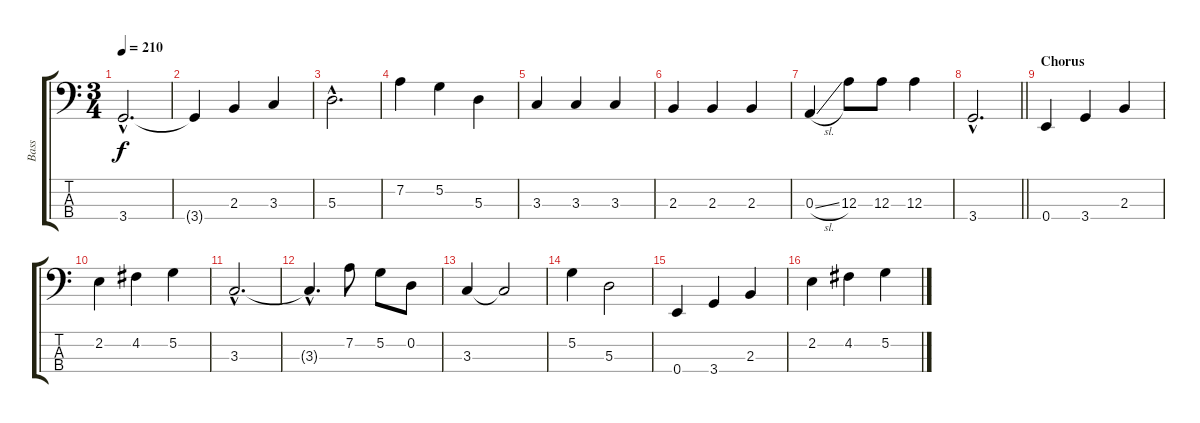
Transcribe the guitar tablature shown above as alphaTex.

\track ("Bass" "Bass") {instrument electricbassfinger}
\staff {score tabs}
\tuning (G2 D2 A1 E1) {hide}
\ts (3 4)
\tempo 210
\clef f4
\ks c
3.4{hac}.2{d dy f} |
3.4{t}.4 2.3.4 3.3.4 |
5.3{hac}.2{d} |
7.2.4 5.2.4 5.3.4 |
3.3.4 3.3.4 3.3.4 |
2.3.4 2.3.4 2.3.4 |
0.3{sl}.4 12.3.8 12.3.8 12.3.4 |
\barLineRight lightlight
3.4{hac}.2{d} |
\section ("" "Chorus")
0.4.4 3.4.4 2.3.4 |
2.2.4 4.2.4 5.2.4 |
3.3{hac}.2{d} |
3.3{hac t}.4{d} 7.2.8 5.2.8 0.2.8 |
3.3.4 3.3{t}.2 |
5.2.4 5.3.2 |
0.4.4 3.4.4 2.3.4 |
2.2.4 4.2.4 5.2.4
